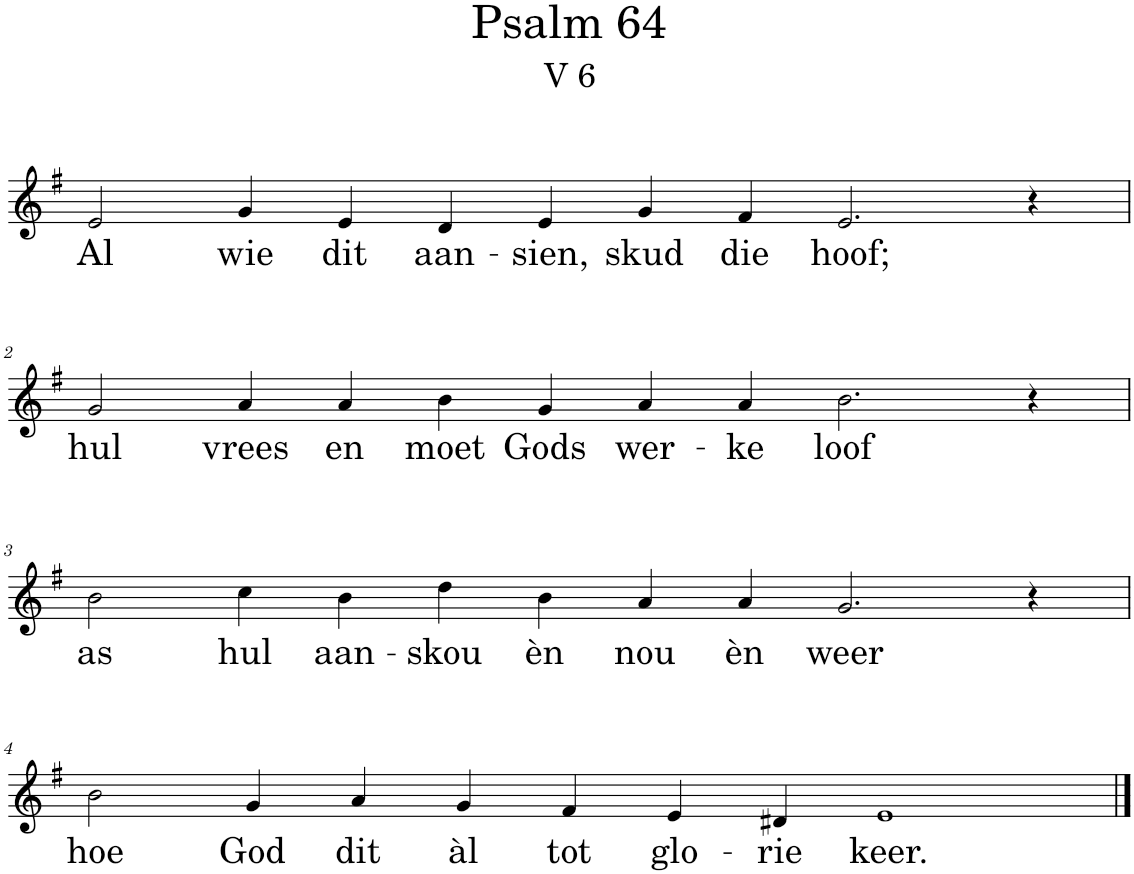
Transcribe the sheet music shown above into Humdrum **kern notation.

**kern	**text
*part1	*part1
*staff1	*staff1
*I"Pipe Organ	*
*I'Org.	*
*clefG2	*
*k[f#]	*
*M12/4	*
=1	=1
!	!LO:LY:b
2e/	Al
!	!LO:LY:b
4g/	wie
!	!LO:LY:b
4e/	dit
!	!LO:LY:b
4d/	aan-
!	!LO:LY:b
4e/	-sien,
!	!LO:LY:b
4g/	skud
!	!LO:LY:b
4f#/	die
!	!LO:LY:b
2.e/	hoof;
4r	.
!!LO:LB:g=z
=2	=2
!	!LO:LY:b
2g/	hul
!	!LO:LY:b
4a/	vrees
!	!LO:LY:b
4a/	en
!	!LO:LY:b
4b\	moet
!	!LO:LY:b
4g/	Gods
!	!LO:LY:b
4a/	wer-
!	!LO:LY:b
4a/	-ke
!	!LO:LY:b
2.b\	loof
4r	.
!!LO:LB:g=z
=3	=3
!	!LO:LY:b
2b\	as
!	!LO:LY:b
4cc\	hul
!	!LO:LY:b
4b\	aan-
!	!LO:LY:b
4dd\	-skou
!	!LO:LY:b
4b\	èn
!	!LO:LY:b
4a/	nou
!	!LO:LY:b
4a/	èn
!	!LO:LY:b
2.g/	weer
4r	.
!!LO:LB:g=z
=4	=4
!	!LO:LY:b
2b\	hoe
!	!LO:LY:b
4g/	God
!	!LO:LY:b
4a/	dit
!	!LO:LY:b
4g/	àl
!	!LO:LY:b
4f#/	tot
!	!LO:LY:b
4e/	glo-
!	!LO:LY:b
4d#X/	-rie
!	!LO:LY:b
1e	keer.
==	==
*-	*-
